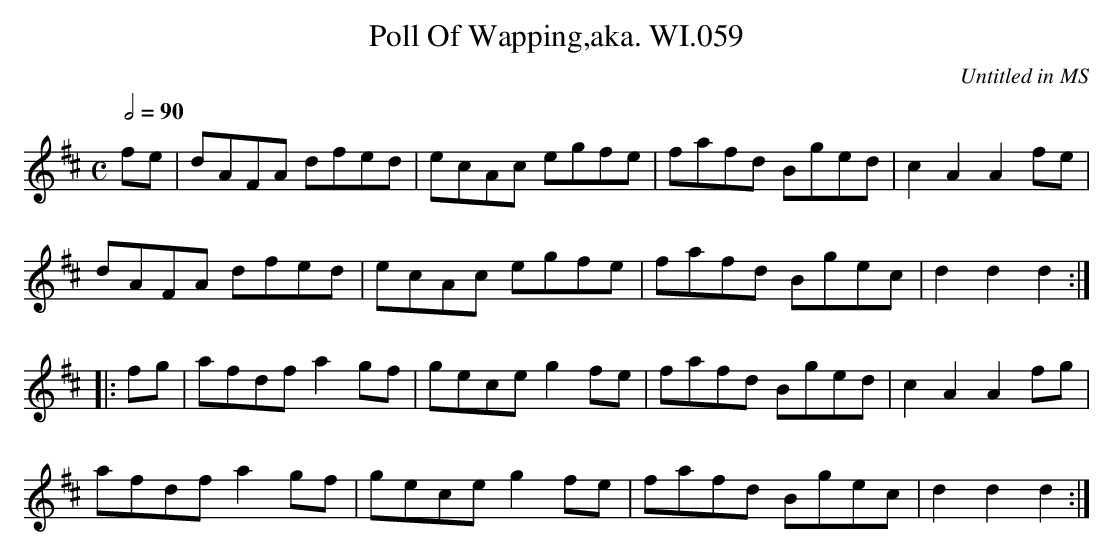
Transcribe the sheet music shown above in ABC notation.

X:1
T:Poll Of Wapping,aka. WI.059
M:C
L:1/8
Q:1/2=90
C:Untitled in MS
K:D
fe|dAFA dfed|ecAc egfe|fafd Bged|c2A2A2fe|
dAFA dfed|ecAc egfe|fafd Bgec|d2d2d2:|
|:fg|afdf a2gf|gece g2fe|fafd Bged|c2A2A2fg|
afdf a2gf|gece g2fe|fafd Bgec|d2d2d2:|
